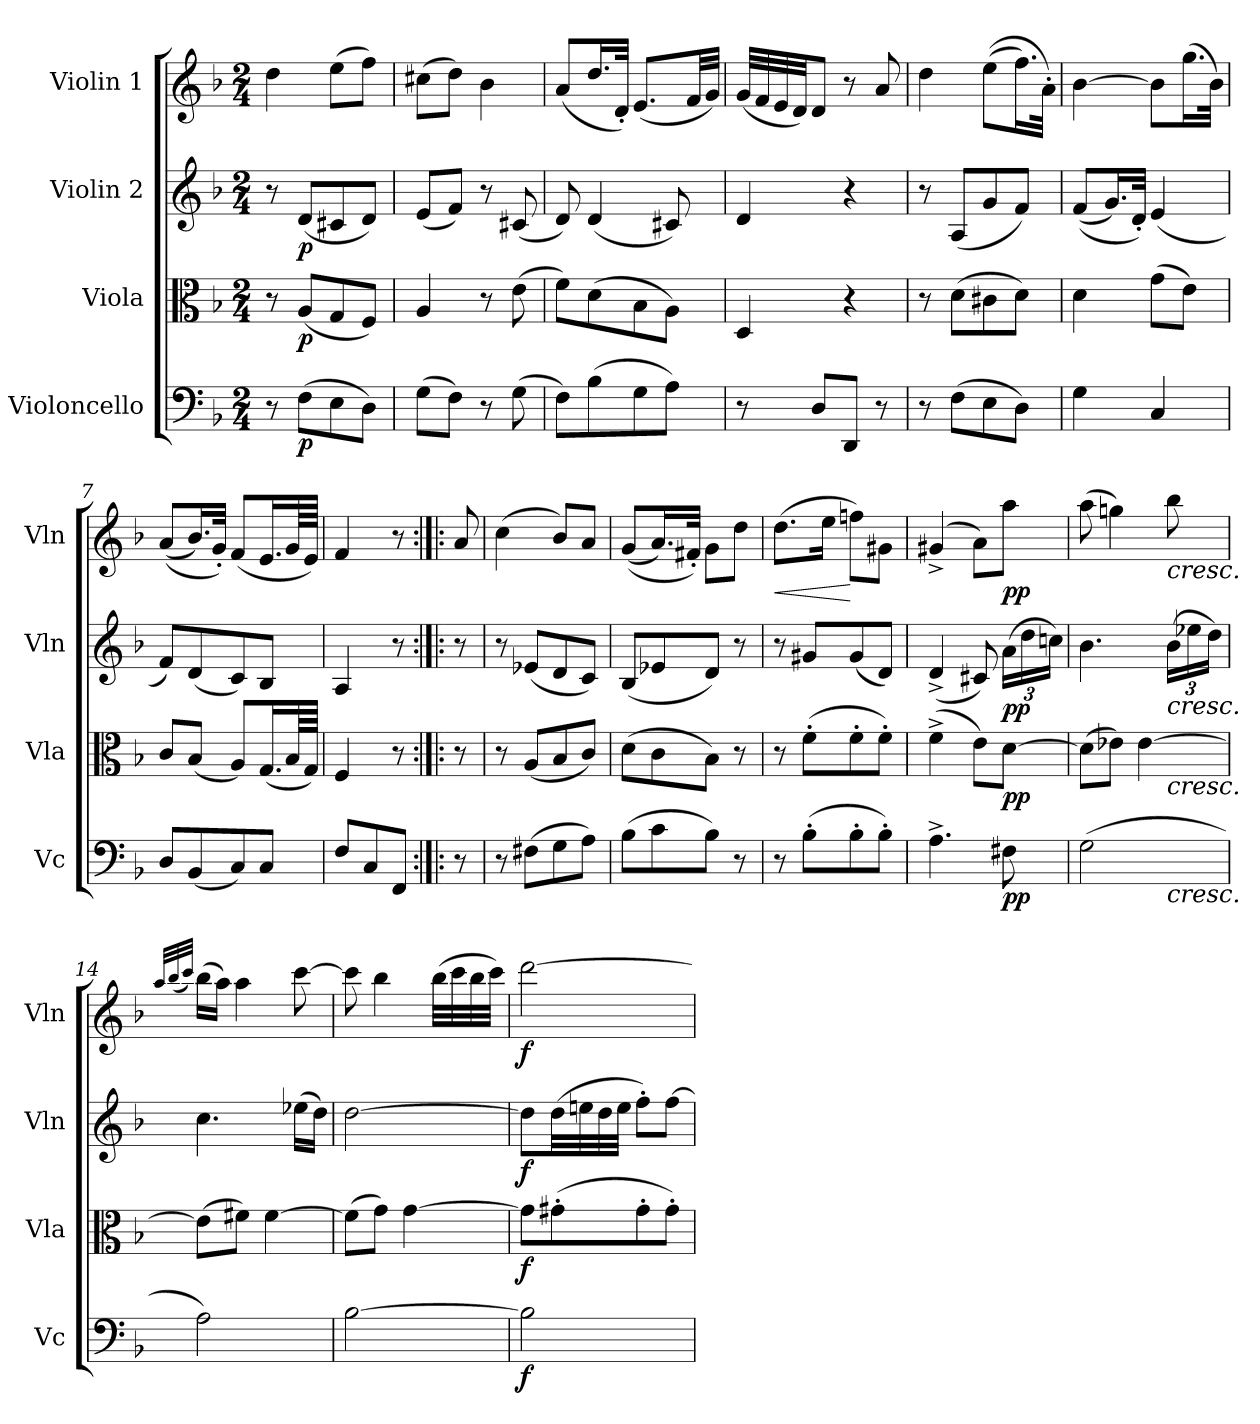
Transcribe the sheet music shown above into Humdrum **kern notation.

**kern	**dynam	**kern	**dynam	**kern	**dynam	**kern	**dynam
*part4	*part4	*part3	*part3	*part2	*part2	*part1	*part1
*staff4	*staff4	*staff3	*staff3	*staff2	*staff2	*staff1	*staff1
*I"Violoncello	*	*I"Viola	*	*I"Violin 2	*	*I"Violin 1	*
*I'Vc	*	*I'Vla	*	*I'Vln	*	*I'Vln	*
*clefF4	*	*clefC3	*	*clefG2	*	*clefG2	*
*k[b-]	*	*k[b-]	*	*k[b-]	*	*k[b-]	*
*M2/4	*	*M2/4	*	*M2/4	*	*M2/4	*
=1	=1	=1	=1	=1	=1	=1	=1
8r	.	8r	.	8r	.	4dd\	.
!	!LO:DY:b	!	!LO:DY:b	!	!LO:DY:b	!	!
(8F\L	p	(8A/L	p	(8d/L	p	.	.
8E\	.	8G/	.	8c#X/	.	(8ee\L	.
8D\J)	.	8F/J)	.	8d/J)	.	8ff\J)	.
=2	=2	=2	=2	=2	=2	=2	=2
(8G\L	.	4A/	.	(8e/L	.	(8cc#X\L	.
8F\J)	.	.	.	8f/J)	.	8dd\J)	.
8r	.	8r	.	8r	.	4b-\	.
(8G\	.	(8e\	.	(8c#X/	.	.	.
=3	=3	=3	=3	=3	=3	=3	=3
8F\L)	.	8f\L)	.	8d/)	.	(8a/L	.
(8B-\	.	(8d\	.	(4d/	.	16.dd/L	.
.	.	.	.	.	.	32d'/JJk)	.
8G\	.	8B-\	.	.	.	(8.e/L	.
8A\J)	.	8A\J)	.	8c#X/)	.	.	.
.	.	.	.	.	.	32f/LL	.
.	.	.	.	.	.	32g/JJJ)	.
=4	=4	=4	=4	=4	=4	=4	=4
8r	.	4D/	.	4d/	.	(32g/LLL	.
.	.	.	.	.	.	32f/	.
.	.	.	.	.	.	32e/	.
.	.	.	.	.	.	32d/JJ)	.
8D/L	.	.	.	.	.	8d/J	.
8DD/J	.	4r	.	4r	.	8r	.
8r	.	.	.	.	.	8a/	.
=5	=5	=5	=5	=5	=5	=5	=5
8r	.	8r	.	8r	.	4dd\	.
(8F\L	.	(8d\L	.	(8A/L	.	.	.
8E\	.	8c#X\	.	8g/	.	((8ee\L	.
8D\J)	.	8d\J)	.	8f/J)	.	16.ff\L)	.
.	.	.	.	.	.	32a'\JJk)	.
=6	=6	=6	=6	=6	=6	=6	=6
4G\	.	4d\	.	((8f/L	.	[4b-\	.
.	.	.	.	16.g/L)	.	.	.
.	.	.	.	32d'/JJk)	.	.	.
4C/	.	(8g\L	.	(4e/	.	8b-\L]	.
.	.	8e\J)	.	.	.	(16.gg\L	.
.	.	.	.	.	.	32b-\JJk)	.
!!LO:LB:g=z
=7	=7	=7	=7	=7	=7	=7	=7
8D/L	.	8c/L	.	8f/L)	.	((8a/L	.
(8BB-/	.	(8B-/J	.	(8d/	.	16.b-/L)	.
.	.	.	.	.	.	32g'/JJk)	.
8C/)	.	8A/L)	.	8c/)	.	(8f/L	.
8C/J	.	(16.G/L	.	8B-/J	.	16.e/L	.
.	.	64B-/LL	.	.	.	64g/LL	.
.	.	64G/JJJJ)	.	.	.	64e/JJJJ)	.
=7X1	=7X1	=7X1	=7X1	=7X1	=7X1	=7X1	=7X1
8F/L	.	4F/	.	4A/	.	4f/	.
8C/	.	.	.	.	.	.	.
8FF/J	.	8r	.	8r	.	8r	.
=8:|!|:	=8:|!|:	=8:|!|:	=8:|!|:	=8:|!|:	=8:|!|:	=8:|!|:	=8:|!|:
8r	.	8r	.	8r	.	8a/	.
=9	=9	=9	=9	=9	=9	=9	=9
8r	.	8r	.	8r	.	(4cc\	.
(8F#X\L	.	(8A/L	.	(8e-X/L	.	.	.
8G\	.	8B-/	.	8d/	.	8b-/L)	.
8A\J)	.	8c/J)	.	8c/J)	.	8a/J	.
=10	=10	=10	=10	=10	=10	=10	=10
(8B-\L	.	(8d\L	.	(8B-/L	.	((8g/L	.
8c\	.	8c\	.	8e-X/	.	16.a/L)	.
.	.	.	.	.	.	32f#X'/JJk)	.
8B-\J)	.	8B-\J)	.	8d/J)	.	8g\L	.
8r	.	8r	.	8r	.	8dd\J	.
=11	=11	=11	=11	=11	=11	=11	=11
!	!	!	!	!	!	!	!LO:HP:b
8r	.	8r	.	8r	.	(8.dd\L	<
(8B-'\L	.	(8f'\L	.	8g#X/L	.	.	.
.	.	.	.	.	.	16ee\Jk	.
8B-'\	.	8f'\	.	(8g#/	.	8ffn\L)	[
8B-'\J)	.	8f'\J)	.	8d/J)	.	8g#X\J	.
=12	=12	=12	=12	=12	=12	=12	=12
4.A^\	.	(4f^\	.	(4d^>/	.	(4g#X^/	.
.	.	8e\L)	.	8c#X/)	.	8a\L)	.
*	*	*	*	*Xbrackettup	*	*	*
!	!LO:DY:b	!	!LO:DY:b	!	!LO:DY:b	!	!LO:DY:b
8F#X\	pp	[8d\J	pp	(24a\LL	pp	8aa\J	pp
.	.	.	.	24dd\	.	.	.
.	.	.	.	24ccn\JJ)	.	.	.
!!LO:LB:g=z
=13	=13	=13	=13	=13	=13	=13	=13
*^	*	*^	*	*	*	*	*
(2G\	4.ryy	.	(8d\L]	4.ryy	.	4.b-\	.	(8aa\	.
.	.	.	8e-X\J)	.	.	.	.	4ggn\)	.
.	.	.	[4e-\	.	.	.	.	.	.
!	!	!	!	!	!	!	!	!LO:TX:b:i:t=cresc.	!
!	!	!	!	!	!	!LO:TX:b:i:t=cresc.	!	!	!
!	!	!	!	!LO:TX:b:i:t=cresc.	!	!	!	!	!
!	!LO:TX:b:i:t=cresc.	!	!	!	!	!	!	!	!
.	8ryy	.	.	8ryy	.	(24b-\LL	.	8bb-\	.
.	.	.	.	.	.	24ee-X\	.	.	.
.	.	.	.	.	.	24dd\JJ)	.	.	.
*v	*v	*	*	*	*	*	*	*	*
*	*	*v	*v	*	*	*	*	*
=14	=14	=14	=14	=14	=14	=14	=14
.	.	.	.	.	.	32qaa/LLL	.
.	.	.	.	.	.	(32qbb-/	.
.	.	.	.	.	.	32qccc/JJJ)	.
2A\)	.	(8e-\L]	.	4.cc\	.	(16bb-\LL	.
.	.	.	.	.	.	16aa\JJ)	.
.	.	8f#X\J)	.	.	.	4aa\	.
.	.	[4f#\	.	.	.	.	.
.	.	.	.	(16ee-X\LL	.	[8ccc\	.
.	.	.	.	16dd\JJ)	.	.	.
=15	=15	=15	=15	=15	=15	=15	=15
[2B-\	.	(8f#\L]	.	[2dd\	.	8ccc\]	.
.	.	8g\J)	.	.	.	4bb-\	.
.	.	[4g\	.	.	.	.	.
.	.	.	.	.	.	(32bb-\LLL	.
.	.	.	.	.	.	32ccc\	.
.	.	.	.	.	.	32bb-\	.
.	.	.	.	.	.	32ccc\JJJ)	.
=16	=16	=16	=16	=16	=16	=16	=16
!	!LO:DY:b	!	!LO:DY:b	!	!LO:DY:b	!	!LO:DY:b
2B-\]	f	8g\L]	f	8dd\L]	f	[2ddd\	f
.	.	(8g#X'\	.	(32dd\LL	.	.	.
.	.	.	.	32een\	.	.	.
.	.	.	.	32dd\	.	.	.
.	.	.	.	32ee\JJJ	.	.	.
.	.	8g#'\	.	8ff'\L)	.	.	.
.	.	8g#'\J)	.	[8ff\J	.	.	.
=	=	=	=	=	=	=	=
*-	*-	*-	*-	*-	*-	*-	*-
